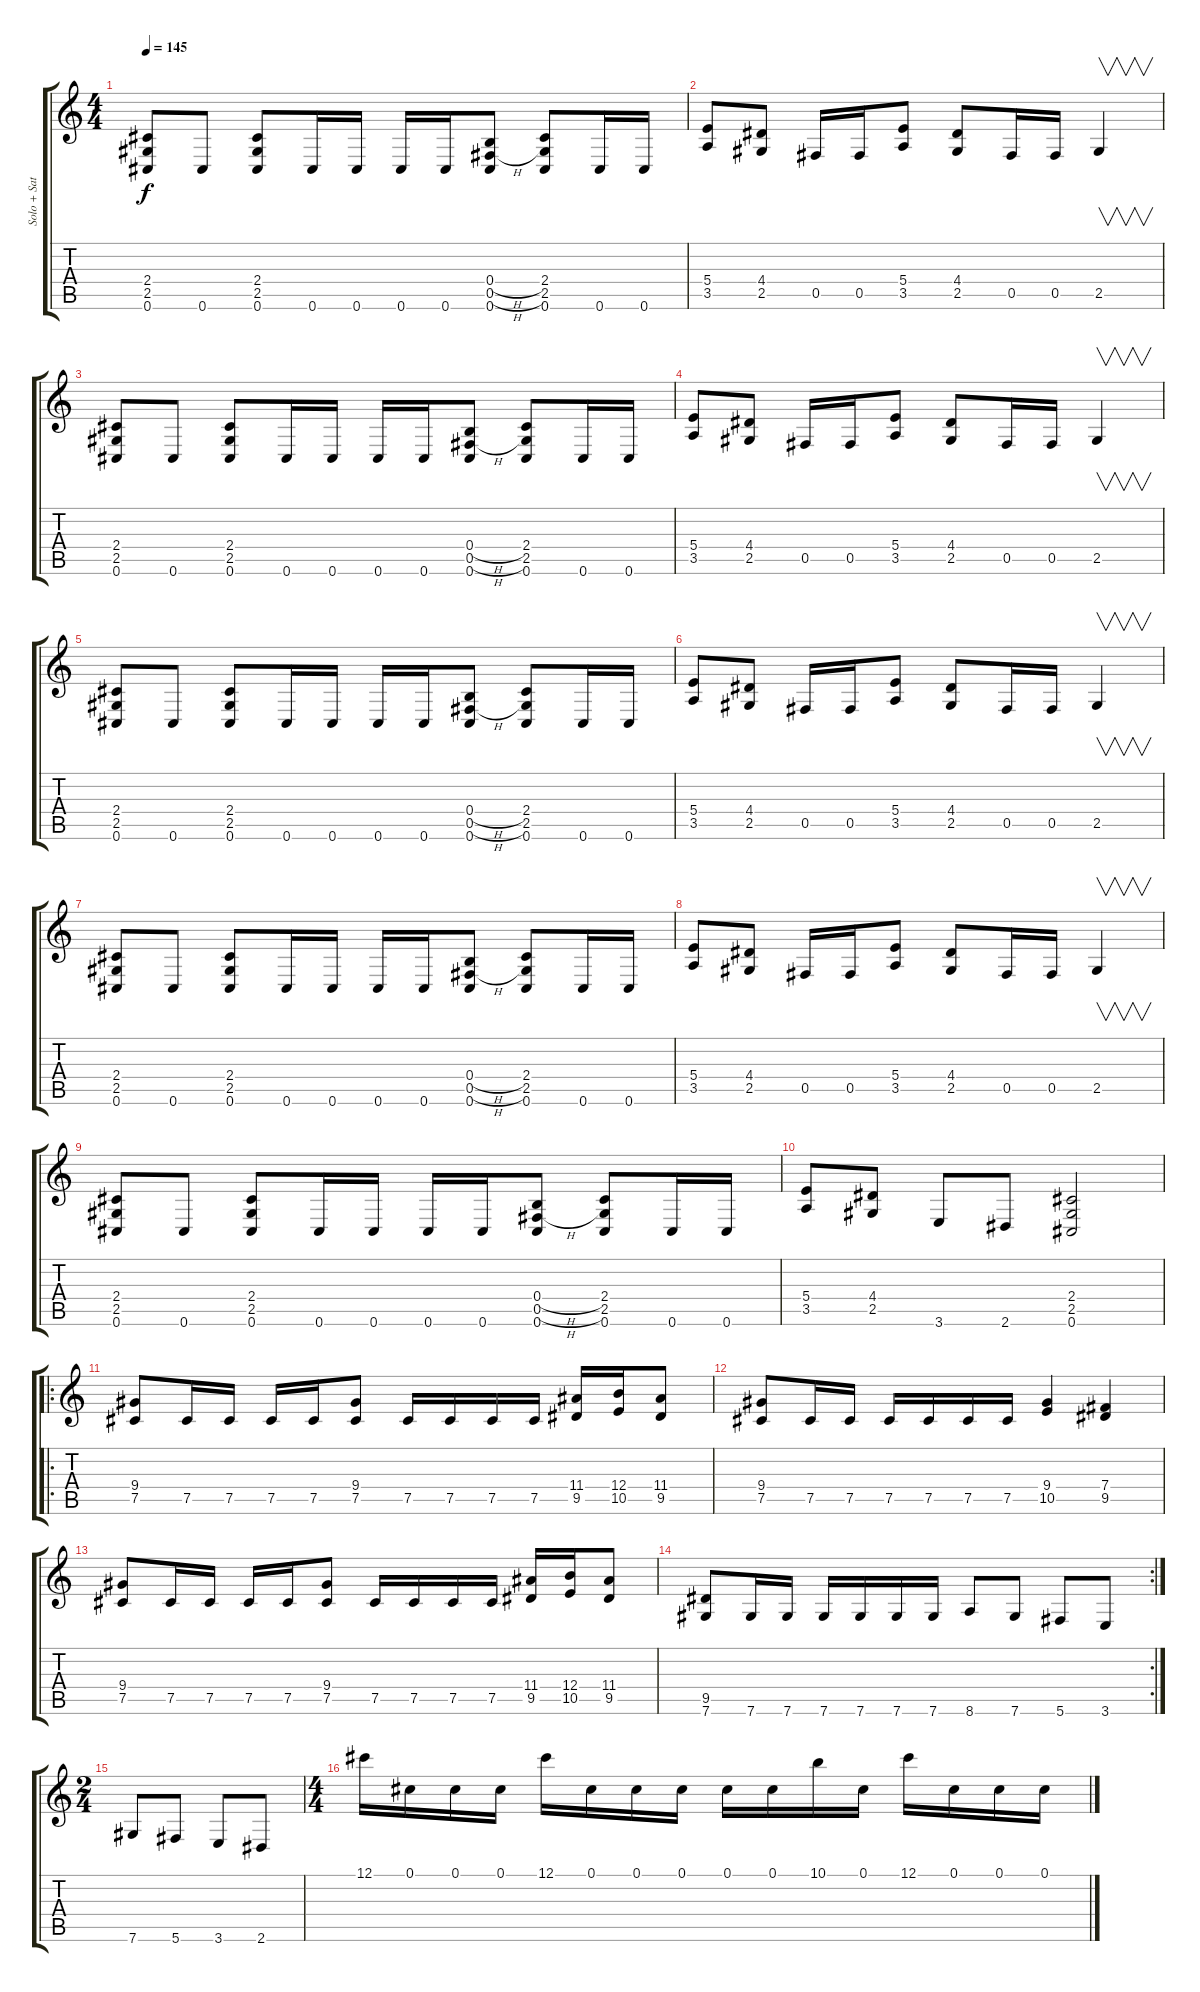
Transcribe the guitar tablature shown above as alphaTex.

\track ("Solo + Satu" "Solo + Sat") {instrument distortionguitar}
\staff {score tabs}
\tuning (Db4 Ab3 E3 B2 Gb2 Db2) {hide}
\ts (4 4)
\tempo 145
\clef g2
\ks c
(2.4 2.5 0.6).8{dy f} 0.6.8 (2.4 2.5 0.6).8 0.6.16 0.6.16 0.6.16 0.6.16 (0.4{h} 0.5{h} 0.6).8 (2.4 2.5 0.6).8 0.6.16 0.6.16 |
(5.4 3.5).8 (4.4 2.5).8 0.5.16 0.5.16 (5.4 3.5).8 (4.4 2.5).8 0.5.16 0.5.16 2.5.4{v} |
(2.4 2.5 0.6).8 0.6.8 (2.4 2.5 0.6).8 0.6.16 0.6.16 0.6.16 0.6.16 (0.4{h} 0.5{h} 0.6).8 (2.4 2.5 0.6).8 0.6.16 0.6.16 |
(5.4 3.5).8 (4.4 2.5).8 0.5.16 0.5.16 (5.4 3.5).8 (4.4 2.5).8 0.5.16 0.5.16 2.5.4{v} |
(2.4 2.5 0.6).8 0.6.8 (2.4 2.5 0.6).8 0.6.16 0.6.16 0.6.16 0.6.16 (0.4{h} 0.5{h} 0.6).8 (2.4 2.5 0.6).8 0.6.16 0.6.16 |
(5.4 3.5).8 (4.4 2.5).8 0.5.16 0.5.16 (5.4 3.5).8 (4.4 2.5).8 0.5.16 0.5.16 2.5.4{v} |
(2.4 2.5 0.6).8 0.6.8 (2.4 2.5 0.6).8 0.6.16 0.6.16 0.6.16 0.6.16 (0.4{h} 0.5{h} 0.6).8 (2.4 2.5 0.6).8 0.6.16 0.6.16 |
(5.4 3.5).8 (4.4 2.5).8 0.5.16 0.5.16 (5.4 3.5).8 (4.4 2.5).8 0.5.16 0.5.16 2.5.4{v} |
(2.4 2.5 0.6).8 0.6.8 (2.4 2.5 0.6).8 0.6.16 0.6.16 0.6.16 0.6.16 (0.4{h} 0.5{h} 0.6).8 (2.4 2.5 0.6).8 0.6.16 0.6.16 |
(5.4 3.5).8 (4.4 2.5).8 3.6.8 2.6.8 (2.4 2.5 0.6).2 |
\ro
(9.4 7.5).8 7.5.16 7.5.16 7.5.16 7.5.16 (9.4 7.5).8 7.5.16 7.5.16 7.5.16 7.5.16 (11.4 9.5).16 (12.4 10.5).16 (11.4 9.5).8 |
(9.4 7.5).8 7.5.16 7.5.16 7.5.16 7.5.16 7.5.16 7.5.16 (9.4 10.5).4 (7.4 9.5).4 |
(9.4 7.5).8 7.5.16 7.5.16 7.5.16 7.5.16 (9.4 7.5).8 7.5.16 7.5.16 7.5.16 7.5.16 (11.4 9.5).16 (12.4 10.5).16 (11.4 9.5).8 |
\rc 2
(9.5 7.6).8 7.6.16 7.6.16 7.6.16 7.6.16 7.6.16 7.6.16 8.6.8 7.6.8 5.6.8 3.6.8 |
\ts (2 4)
7.6.8 5.6.8 3.6.8 2.6.8 |
\ts (4 4)
12.1.16 0.1.16 0.1.16 0.1.16 12.1.16 0.1.16 0.1.16 0.1.16 0.1.16 0.1.16 10.1.16 0.1.16 12.1.16 0.1.16 0.1.16 0.1.16
